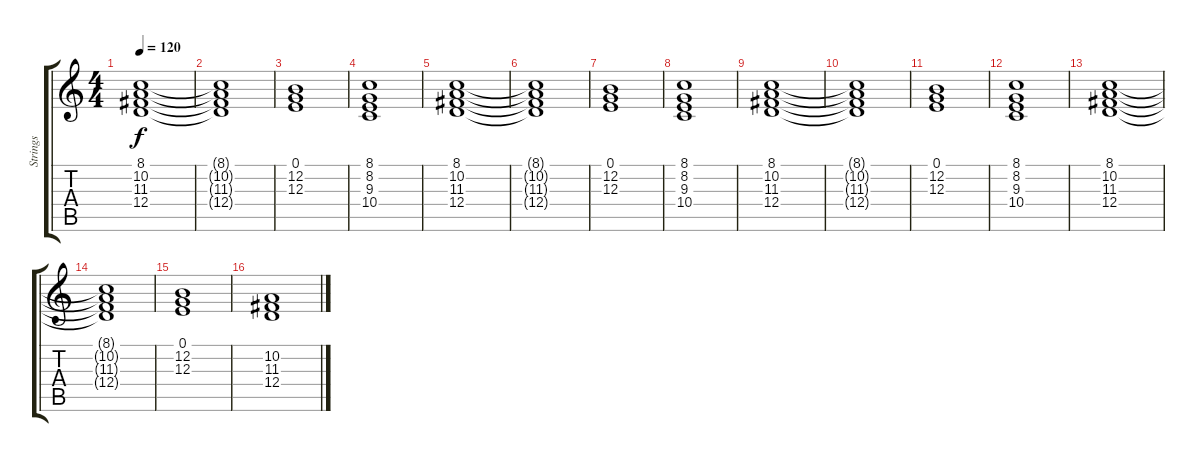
\track ("Strings" "Strings") {instrument stringensemble1}
\staff {score tabs}
\tuning (E4 B3 G3 D3 A2 E2) {hide}
\ts (4 4)
\tempo 120
\clef g2
\ks c
(8.1 10.2 11.3 12.4).1{dy f} |
(8.1{t} 10.2{t} 11.3{t} 12.4{t}).1 |
(0.1 12.2 12.3).1 |
(8.1 8.2 9.3 10.4).1 |
(8.1 10.2 11.3 12.4).1 |
(8.1{t} 10.2{t} 11.3{t} 12.4{t}).1 |
(0.1 12.2 12.3).1 |
(8.1 8.2 9.3 10.4).1 |
(8.1 10.2 11.3 12.4).1 |
(8.1{t} 10.2{t} 11.3{t} 12.4{t}).1 |
(0.1 12.2 12.3).1 |
(8.1 8.2 9.3 10.4).1 |
(8.1 10.2 11.3 12.4).1 |
(8.1{t} 10.2{t} 11.3{t} 12.4{t}).1 |
(0.1 12.2 12.3).1 |
(10.2 11.3 12.4).1
